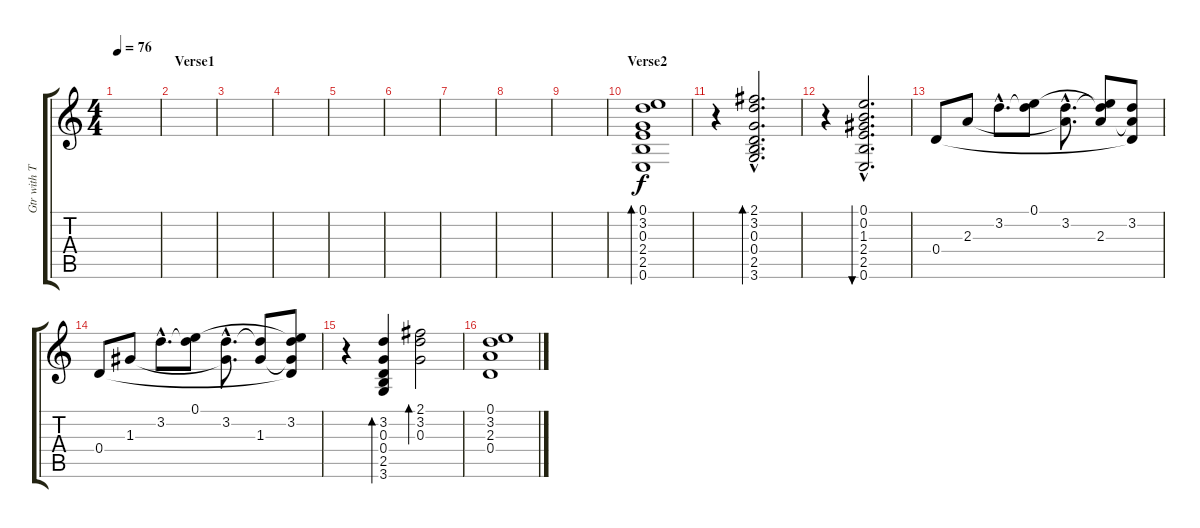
\track ("Gtr with Tremolo fx and Dist." "Gtr with T") {instrument electricguitarclean}
\staff {score tabs}
\tuning (E4 B3 G3 D3 A2 E2) {hide}
\ts (4 4)
\tempo 76
\clef g2
\ks c
|
\section ("" "Verse1")
|
|
|
|
|
|
|
|
\section ("" "Verse2")
(0.1 3.2 0.3 2.4 2.5 0.6).1{bd 240} |
r.4 (2.1{hac} 3.2{hac} 0.3{hac} 0.4{hac} 2.5{hac} 3.6{hac}).2{d bd 240} |
r.4 (0.1{hac} 0.2{hac} 1.3{hac} 2.4{hac} 2.5{hac} 0.6{hac}).2{d bu 480} |
0.4.8 2.3.8 3.2{hac}.8{d} (0.1 3.2{t}).8 (3.2{hac} 2.3{hac t}).8{d} (0.1{t} 3.2{t} 2.3).8 (3.2 2.3{t} 0.4{t}).8 |
0.4.8 1.3.8 3.2{hac}.8{d} (0.1 3.2{t}).8 (3.2{hac} 1.3{hac t}).8{d} (3.2{t} 1.3).8 (0.1{t} 3.2 1.3{t} 0.4{t}).8 |
r.4 (3.2 0.3 0.4 2.5 3.6).4{bd 60} (2.1 3.2 0.3).2{bd 60} |
(0.1 3.2 2.3 0.4).1
